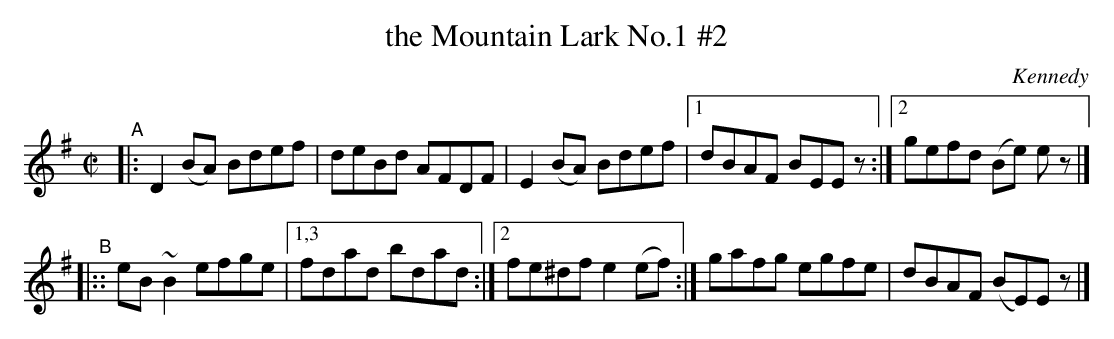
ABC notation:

X:1
T: the Mountain Lark No.1 #2
O: Kennedy
M: C|
L: 1/8
K: Em
"^A"|: D2(BA) Bdef | deBd AFDF | E2(BA) Bdef |1 dBAF BEEz :|2 gefd (Be) ez |]
"^B"|:: eB~B2 efge |1,3 fdad bdad :|2 fe^dfe2(ef) :| gafg egfe | dBAF (BE)Ez |]
